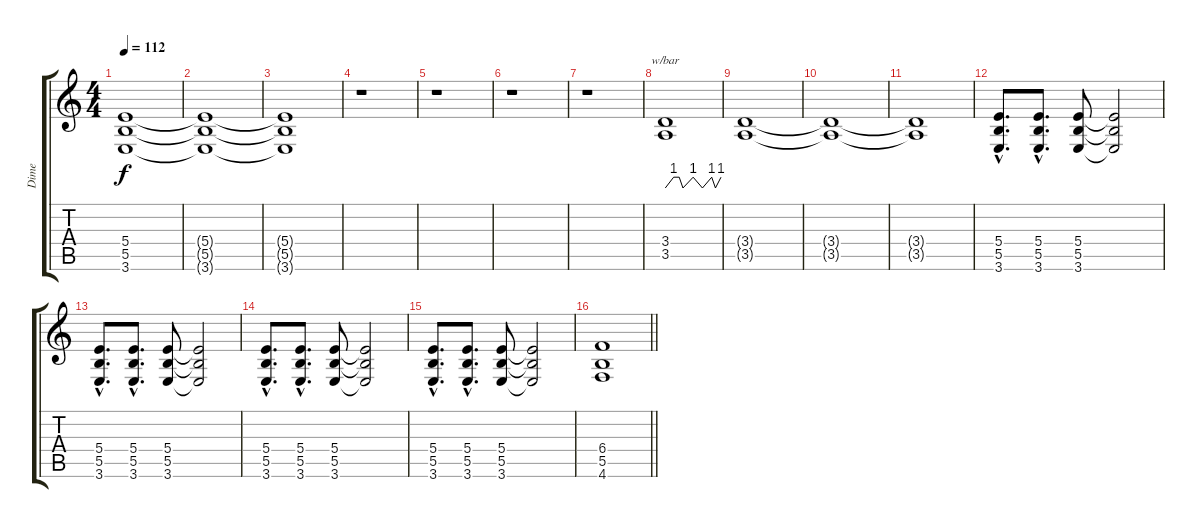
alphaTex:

\track ("Dime " "Dime ") {instrument acousticguitarsteel}
\staff {score tabs}
\tuning (Db4 Ab3 E3 B2 Gb2 Db2) {hide}
\ts (4 4)
\tempo 112
\clef g2
\ks c
(5.4{t} 5.5{t} 3.6{t}).1{dy f} |
(5.4{t} 5.5{t} 3.6{t}).1 |
(5.4{t} 5.5{t} 3.6{t}).1 |
r.1 |
r.1 |
r.1 |
r.1 |
(3.4 3.5).1{tbe (custom default 0 0 9 4 15 4 19 0 30 4 40 0 50 4 54 0 60 4)} |
(3.4{t} 3.5{t}).1 |
(3.4{t} 3.5{t}).1 |
(3.4{t} 3.5{t}).1 |
(5.4{hac} 5.5{hac} 3.6{hac}).8{d} (5.4{hac} 5.5{hac} 3.6{hac}).8{d} (5.4 5.5 3.6).8 (5.4{t} 5.5{t} 3.6{t}).2 |
(5.4{hac} 5.5{hac} 3.6{hac}).8{d} (5.4{hac} 5.5{hac} 3.6{hac}).8{d} (5.4 5.5 3.6).8 (5.4{t} 5.5{t} 3.6{t}).2 |
(5.4{hac} 5.5{hac} 3.6{hac}).8{d} (5.4{hac} 5.5{hac} 3.6{hac}).8{d} (5.4 5.5 3.6).8 (5.4{t} 5.5{t} 3.6{t}).2 |
(5.4{hac} 5.5{hac} 3.6{hac}).8{d} (5.4{hac} 5.5{hac} 3.6{hac}).8{d} (5.4 5.5 3.6).8 (5.4{t} 5.5{t} 3.6{t}).2 |
\barLineRight lightlight
(6.4 5.5 4.6).1
